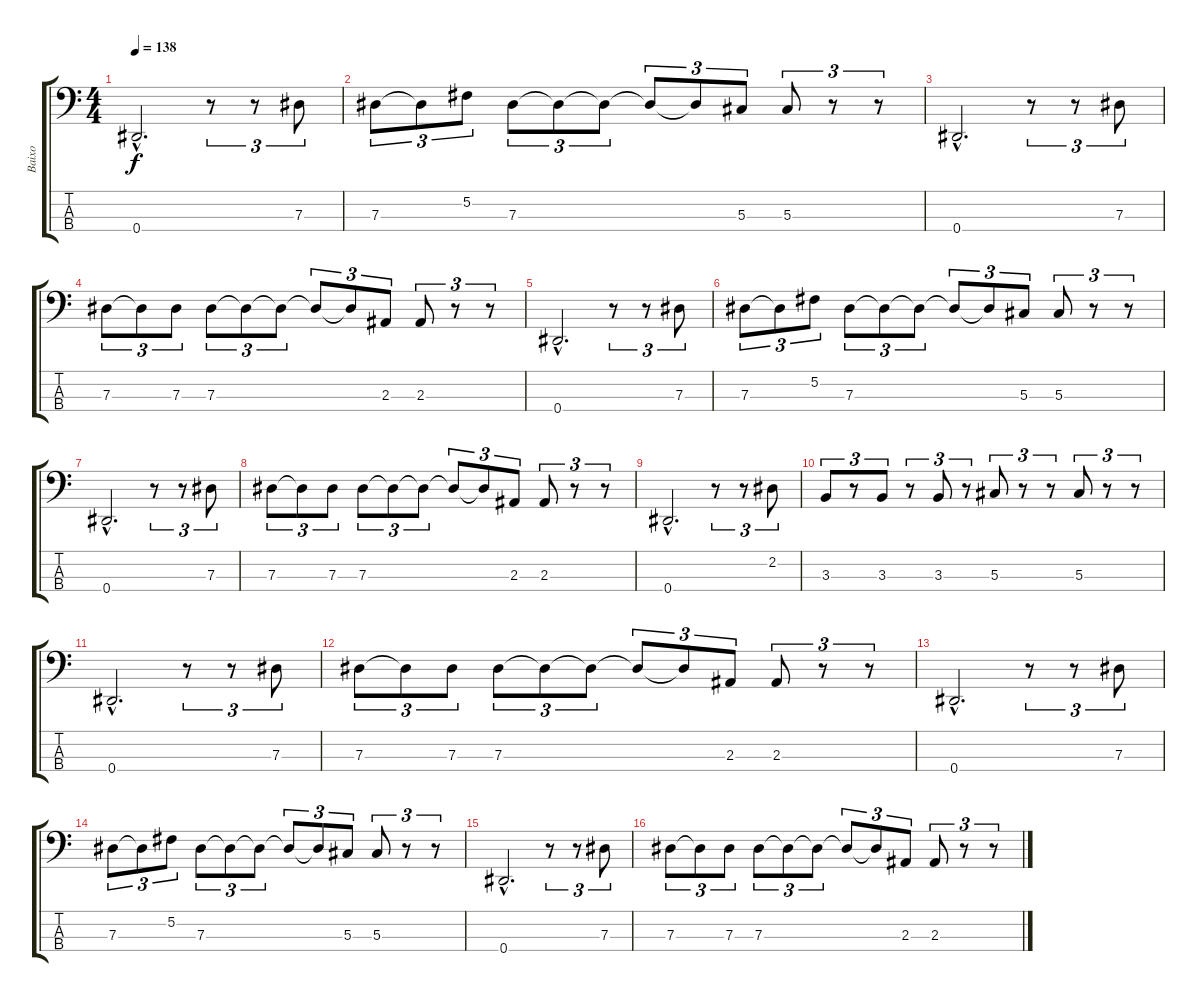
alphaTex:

\track ("Baixo" "Baixo") {instrument acousticbass}
\staff {score tabs}
\tuning (Gb2 Db2 Ab1 Eb1) {hide}
\ts (4 4)
\tempo 138
\clef f4
\ks c
0.4{hac}.2{d dy f} r.8{tu (3 2)} r.8{tu (3 2)} 7.3.8{tu (3 2)} |
7.3.8{tu (3 2)} 7.3{t}.8{tu (3 2)} 5.2.8{tu (3 2)} 7.3.8{tu (3 2)} 7.3{t}.8{tu (3 2)} 7.3{t}.8{tu (3 2)} 7.3{t}.8{tu (3 2)} 7.3{t}.8{tu (3 2)} 5.3.8{tu (3 2)} 5.3.8{tu (3 2)} r.8{tu (3 2)} r.8{tu (3 2)} |
0.4{hac}.2{d} r.8{tu (3 2)} r.8{tu (3 2)} 7.3.8{tu (3 2)} |
7.3.8{tu (3 2)} 7.3{t}.8{tu (3 2)} 7.3.8{tu (3 2)} 7.3.8{tu (3 2)} 7.3{t}.8{tu (3 2)} 7.3{t}.8{tu (3 2)} 7.3{t}.8{tu (3 2)} 7.3{t}.8{tu (3 2)} 2.3.8{tu (3 2)} 2.3.8{tu (3 2)} r.8{tu (3 2)} r.8{tu (3 2)} |
0.4{hac}.2{d} r.8{tu (3 2)} r.8{tu (3 2)} 7.3.8{tu (3 2)} |
7.3.8{tu (3 2)} 7.3{t}.8{tu (3 2)} 5.2.8{tu (3 2)} 7.3.8{tu (3 2)} 7.3{t}.8{tu (3 2)} 7.3{t}.8{tu (3 2)} 7.3{t}.8{tu (3 2)} 7.3{t}.8{tu (3 2)} 5.3.8{tu (3 2)} 5.3.8{tu (3 2)} r.8{tu (3 2)} r.8{tu (3 2)} |
0.4{hac}.2{d} r.8{tu (3 2)} r.8{tu (3 2)} 7.3.8{tu (3 2)} |
7.3.8{tu (3 2)} 7.3{t}.8{tu (3 2)} 7.3.8{tu (3 2)} 7.3.8{tu (3 2)} 7.3{t}.8{tu (3 2)} 7.3{t}.8{tu (3 2)} 7.3{t}.8{tu (3 2)} 7.3{t}.8{tu (3 2)} 2.3.8{tu (3 2)} 2.3.8{tu (3 2)} r.8{tu (3 2)} r.8{tu (3 2)} |
0.4{hac}.2{d} r.8{tu (3 2)} r.8{tu (3 2)} 2.2.8{tu (3 2)} |
3.3.8{tu (3 2)} r.8{tu (3 2)} 3.3.8{tu (3 2)} r.8{tu (3 2)} 3.3.8{tu (3 2)} r.8{tu (3 2)} 5.3.8{tu (3 2)} r.8{tu (3 2)} r.8{tu (3 2)} 5.3.8{tu (3 2)} r.8{tu (3 2)} r.8{tu (3 2)} |
0.4{hac}.2{d} r.8{tu (3 2)} r.8{tu (3 2)} 7.3.8{tu (3 2)} |
7.3.8{tu (3 2)} 7.3{t}.8{tu (3 2)} 7.3.8{tu (3 2)} 7.3.8{tu (3 2)} 7.3{t}.8{tu (3 2)} 7.3{t}.8{tu (3 2)} 7.3{t}.8{tu (3 2)} 7.3{t}.8{tu (3 2)} 2.3.8{tu (3 2)} 2.3.8{tu (3 2)} r.8{tu (3 2)} r.8{tu (3 2)} |
0.4{hac}.2{d} r.8{tu (3 2)} r.8{tu (3 2)} 7.3.8{tu (3 2)} |
7.3.8{tu (3 2)} 7.3{t}.8{tu (3 2)} 5.2.8{tu (3 2)} 7.3.8{tu (3 2)} 7.3{t}.8{tu (3 2)} 7.3{t}.8{tu (3 2)} 7.3{t}.8{tu (3 2)} 7.3{t}.8{tu (3 2)} 5.3.8{tu (3 2)} 5.3.8{tu (3 2)} r.8{tu (3 2)} r.8{tu (3 2)} |
0.4{hac}.2{d} r.8{tu (3 2)} r.8{tu (3 2)} 7.3.8{tu (3 2)} |
7.3.8{tu (3 2)} 7.3{t}.8{tu (3 2)} 7.3.8{tu (3 2)} 7.3.8{tu (3 2)} 7.3{t}.8{tu (3 2)} 7.3{t}.8{tu (3 2)} 7.3{t}.8{tu (3 2)} 7.3{t}.8{tu (3 2)} 2.3.8{tu (3 2)} 2.3.8{tu (3 2)} r.8{tu (3 2)} r.8{tu (3 2)}
